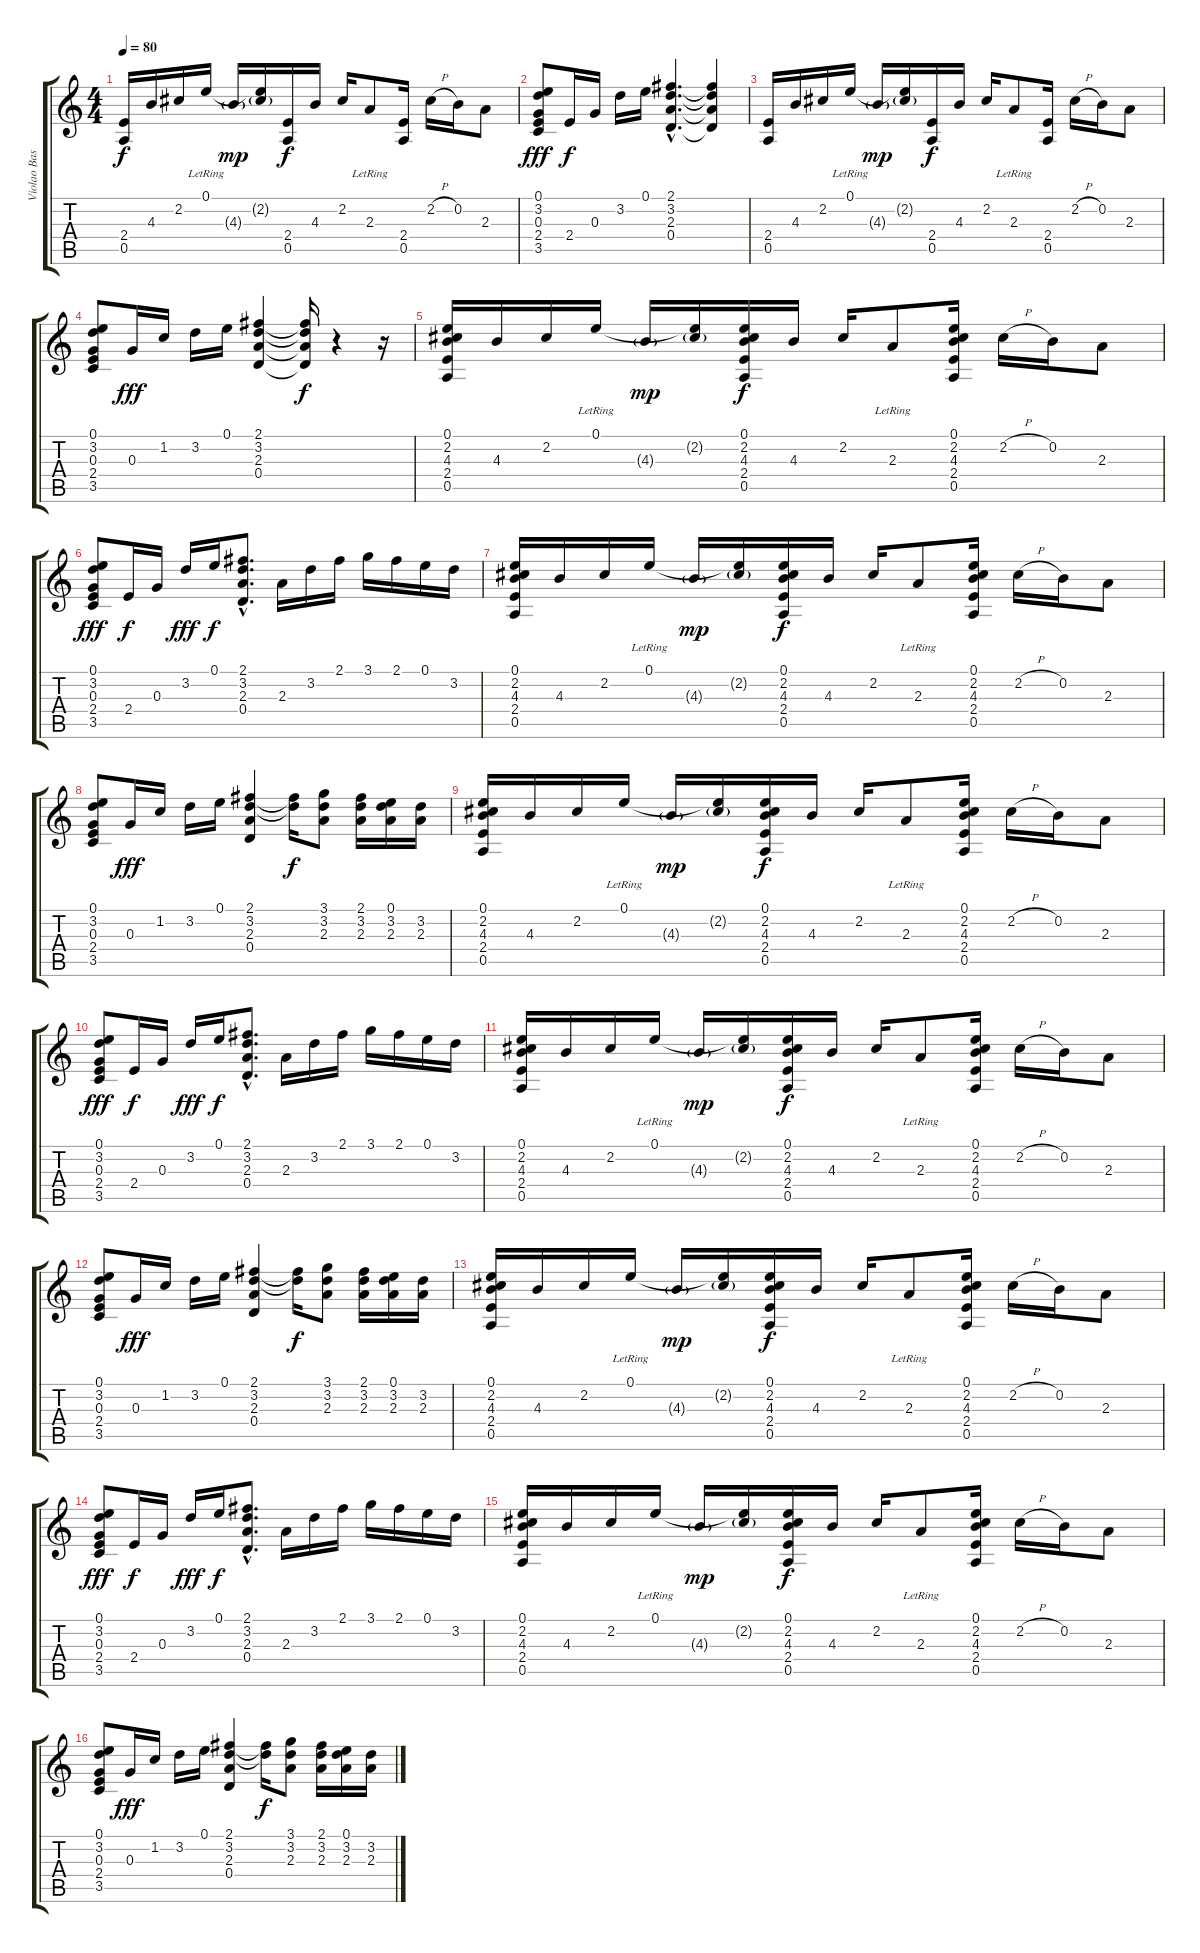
\track ("Violao Base (Rafael Bittecourt)" "Violao Bas") {instrument acousticguitarsteel}
\staff {score tabs}
\tuning (E4 B3 G3 D3 A2 E2) {hide}
\ts (4 4)
\tempo 80
\clef g2
\ks c
(2.4 0.5).16{dy f instrument acousticguitarsteel} 4.3.16 2.2.16 0.1{lr}.16 4.3{g}.16{dy mp} (0.1{t} 2.2{g}).16 (2.4 0.5).16{dy f} 4.3.16 2.2.16 2.3{lr}.8 (2.4 0.5).16 2.2{h}.16 0.2.16 2.3.8 |
(0.1 3.2 0.3 2.4 3.5).8{dy fff} 2.4.16{dy f} 0.3.16 3.2.16 0.1.16 (2.1{hac} 3.2 2.3 0.4{hac}).4{d} (2.1{t} 3.2{t} 2.3{t} 0.4{t}).4 |
(2.4 0.5).16 4.3.16 2.2.16 0.1{lr}.16 4.3{g}.16{dy mp} (0.1{t} 2.2{g}).16 (2.4 0.5).16{dy f} 4.3.16 2.2.16 2.3{lr}.8 (2.4 0.5).16 2.2{h}.16 0.2.16 2.3.8 |
(0.1 3.2 0.3 2.4 3.5).8 0.3.16{dy fff} 1.2.16 3.2.16 0.1.16 (2.1 3.2 2.3 0.4).4 (2.1{t} 3.2{t} 2.3{t} 0.4{t}).16{dy f} r.4 r.16 |
(0.1 2.2 4.3 2.4 0.5).16{volume 16} 4.3.16 2.2.16 0.1{lr}.16 4.3{g}.16{dy mp} (0.1{t} 2.2{g}).16 (0.1 2.2 4.3 2.4 0.5).16{dy f} 4.3.16 2.2.16 2.3{lr}.8 (0.1 2.2 4.3 2.4 0.5).16 2.2{h}.16 0.2.16 2.3.8 |
(0.1 3.2 0.3 2.4 3.5).8{dy fff} 2.4.16{dy f} 0.3.16 3.2.16{dy fff} 0.1.16{dy f} (2.1{hac} 3.2{hac} 2.3{hac} 0.4{hac}).8{d} 2.3.16 3.2.16 2.1.16 3.1.16 2.1.16 0.1.16 3.2.16 |
(0.1 2.2 4.3 2.4 0.5).16 4.3.16 2.2.16 0.1{lr}.16 4.3{g}.16{dy mp} (0.1{t} 2.2{g}).16 (0.1 2.2 4.3 2.4 0.5).16{dy f} 4.3.16 2.2.16 2.3{lr}.8 (0.1 2.2 4.3 2.4 0.5).16 2.2{h}.16 0.2.16 2.3.8 |
(0.1 3.2 0.3 2.4 3.5).8 0.3.16{dy fff} 1.2.16 3.2.16 0.1.16 (2.1 3.2 2.3 0.4).4 (2.1{t} 3.2{t}).16{dy f} (3.1 3.2 2.3).8 (2.1 3.2 2.3).16 (0.1 3.2 2.3).16 (3.2 2.3).16 |
(0.1 2.2 4.3 2.4 0.5).16 4.3.16 2.2.16 0.1{lr}.16 4.3{g}.16{dy mp} (0.1{t} 2.2{g}).16 (0.1 2.2 4.3 2.4 0.5).16{dy f} 4.3.16 2.2.16 2.3{lr}.8 (0.1 2.2 4.3 2.4 0.5).16 2.2{h}.16 0.2.16 2.3.8 |
(0.1 3.2 0.3 2.4 3.5).8{dy fff} 2.4.16{dy f} 0.3.16 3.2.16{dy fff} 0.1.16{dy f} (2.1{hac} 3.2{hac} 2.3{hac} 0.4{hac}).8{d} 2.3.16 3.2.16 2.1.16 3.1.16 2.1.16 0.1.16 3.2.16 |
(0.1 2.2 4.3 2.4 0.5).16 4.3.16 2.2.16 0.1{lr}.16 4.3{g}.16{dy mp} (0.1{t} 2.2{g}).16 (0.1 2.2 4.3 2.4 0.5).16{dy f} 4.3.16 2.2.16 2.3{lr}.8 (0.1 2.2 4.3 2.4 0.5).16 2.2{h}.16 0.2.16 2.3.8 |
(0.1 3.2 0.3 2.4 3.5).8 0.3.16{dy fff} 1.2.16 3.2.16 0.1.16 (2.1 3.2 2.3 0.4).4 (2.1{t} 3.2{t}).16{dy f} (3.1 3.2 2.3).8 (2.1 3.2 2.3).16 (0.1 3.2 2.3).16 (3.2 2.3).16 |
(0.1 2.2 4.3 2.4 0.5).16 4.3.16 2.2.16 0.1{lr}.16 4.3{g}.16{dy mp} (0.1{t} 2.2{g}).16 (0.1 2.2 4.3 2.4 0.5).16{dy f} 4.3.16 2.2.16 2.3{lr}.8 (0.1 2.2 4.3 2.4 0.5).16 2.2{h}.16 0.2.16 2.3.8 |
(0.1 3.2 0.3 2.4 3.5).8{dy fff} 2.4.16{dy f} 0.3.16 3.2.16{dy fff} 0.1.16{dy f} (2.1{hac} 3.2{hac} 2.3{hac} 0.4{hac}).8{d} 2.3.16 3.2.16 2.1.16 3.1.16 2.1.16 0.1.16 3.2.16 |
(0.1 2.2 4.3 2.4 0.5).16 4.3.16 2.2.16 0.1{lr}.16 4.3{g}.16{dy mp} (0.1{t} 2.2{g}).16 (0.1 2.2 4.3 2.4 0.5).16{dy f} 4.3.16 2.2.16 2.3{lr}.8 (0.1 2.2 4.3 2.4 0.5).16 2.2{h}.16 0.2.16 2.3.8 |
(0.1 3.2 0.3 2.4 3.5).8 0.3.16{dy fff} 1.2.16 3.2.16 0.1.16 (2.1 3.2 2.3 0.4).4 (2.1{t} 3.2{t}).16{dy f} (3.1 3.2 2.3).8 (2.1 3.2 2.3).16 (0.1 3.2 2.3).16 (3.2 2.3).16
